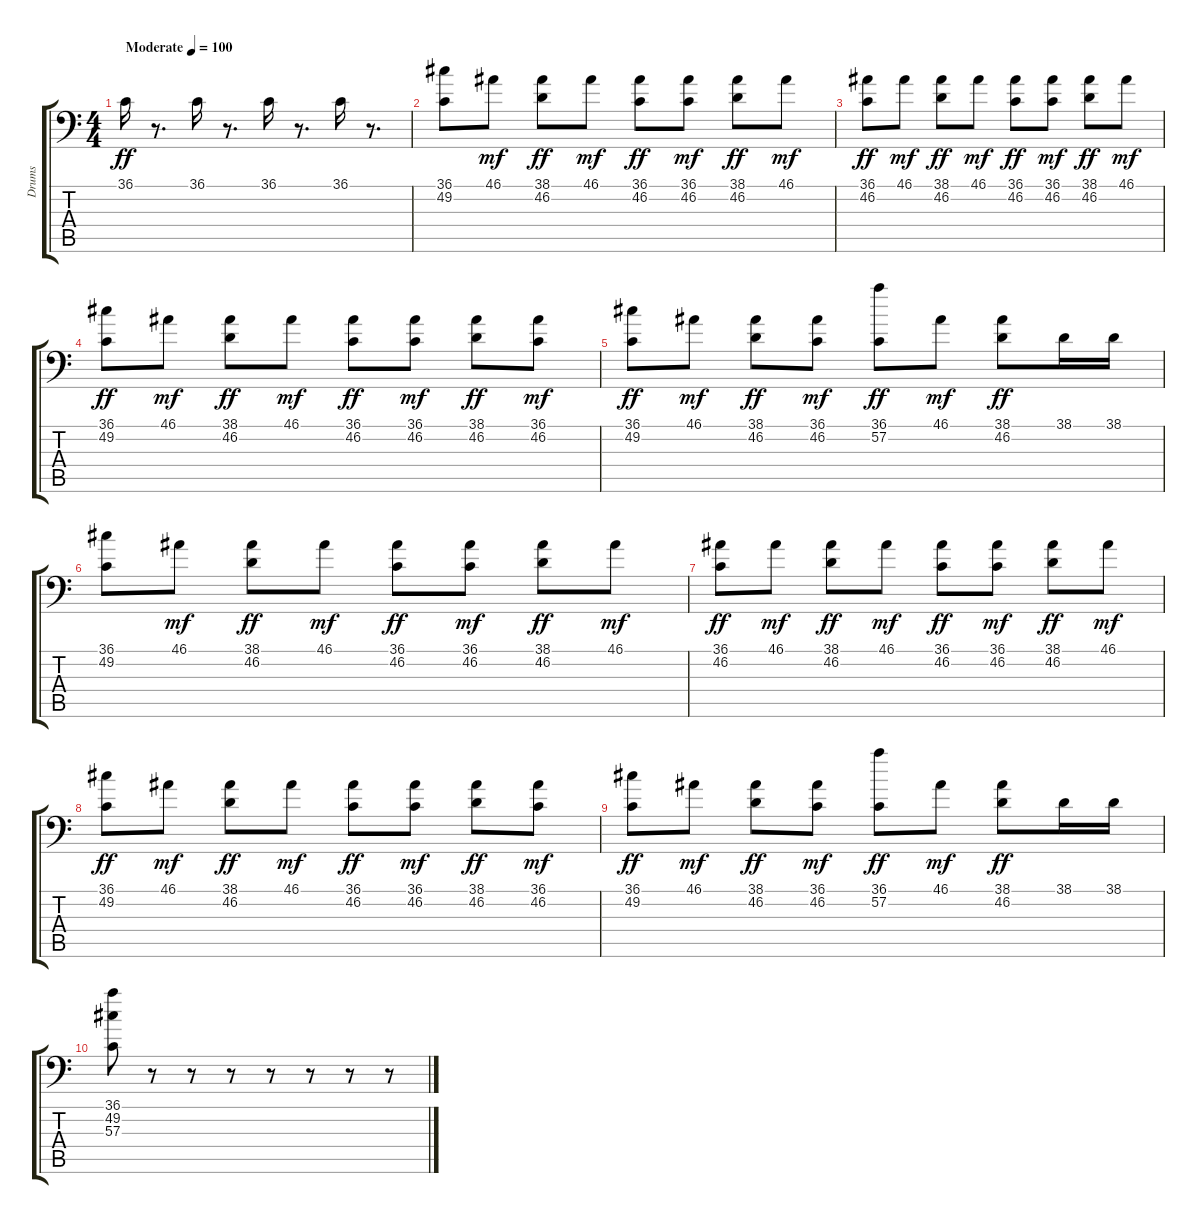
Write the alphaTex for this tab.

\track ("Drums" "Drums") {instrument acousticgrandpiano}
\staff {score tabs}
\tuning (C-1 C-1 C-1 C-1 C-1 C-1) {hide}
\ts (4 4)
\tempo (100 "Moderate")
\clef f4
\ks c
36.1.16{dy ff instrument acousticgrandpiano} r.8{d} 36.1.16 r.8{d} 36.1.16 r.8{d} 36.1.16 r.8{d} |
(36.1 49.2).8 46.1.8{dy mf} (38.1 46.2).8{dy ff} 46.1.8{dy mf} (36.1 46.2).8{dy ff} (36.1 46.2).8{dy mf} (38.1 46.2).8{dy ff} 46.1.8{dy mf} |
(36.1 46.2).8{dy ff} 46.1.8{dy mf} (38.1 46.2).8{dy ff} 46.1.8{dy mf} (36.1 46.2).8{dy ff} (36.1 46.2).8{dy mf} (38.1 46.2).8{dy ff} 46.1.8{dy mf} |
(36.1 49.2).8{dy ff} 46.1.8{dy mf} (38.1 46.2).8{dy ff} 46.1.8{dy mf} (36.1 46.2).8{dy ff} (36.1 46.2).8{dy mf} (38.1 46.2).8{dy ff} (36.1 46.2).8{dy mf} |
(36.1 49.2).8{dy ff} 46.1.8{dy mf} (38.1 46.2).8{dy ff} (36.1 46.2).8{dy mf} (36.1 57.2).8{dy ff} 46.1.8{dy mf} (38.1 46.2).8{dy ff} 38.1.16 38.1.16 |
(36.1 49.2).8 46.1.8{dy mf} (38.1 46.2).8{dy ff} 46.1.8{dy mf} (36.1 46.2).8{dy ff} (36.1 46.2).8{dy mf} (38.1 46.2).8{dy ff} 46.1.8{dy mf} |
(36.1 46.2).8{dy ff} 46.1.8{dy mf} (38.1 46.2).8{dy ff} 46.1.8{dy mf} (36.1 46.2).8{dy ff} (36.1 46.2).8{dy mf} (38.1 46.2).8{dy ff} 46.1.8{dy mf} |
(36.1 49.2).8{dy ff} 46.1.8{dy mf} (38.1 46.2).8{dy ff} 46.1.8{dy mf} (36.1 46.2).8{dy ff} (36.1 46.2).8{dy mf} (38.1 46.2).8{dy ff} (36.1 46.2).8{dy mf} |
(36.1 49.2).8{dy ff} 46.1.8{dy mf} (38.1 46.2).8{dy ff} (36.1 46.2).8{dy mf} (36.1 57.2).8{dy ff} 46.1.8{dy mf} (38.1 46.2).8{dy ff} 38.1.16 38.1.16 |
(36.1 49.2 57.3).8 r.8 r.8 r.8 r.8 r.8 r.8 r.8
